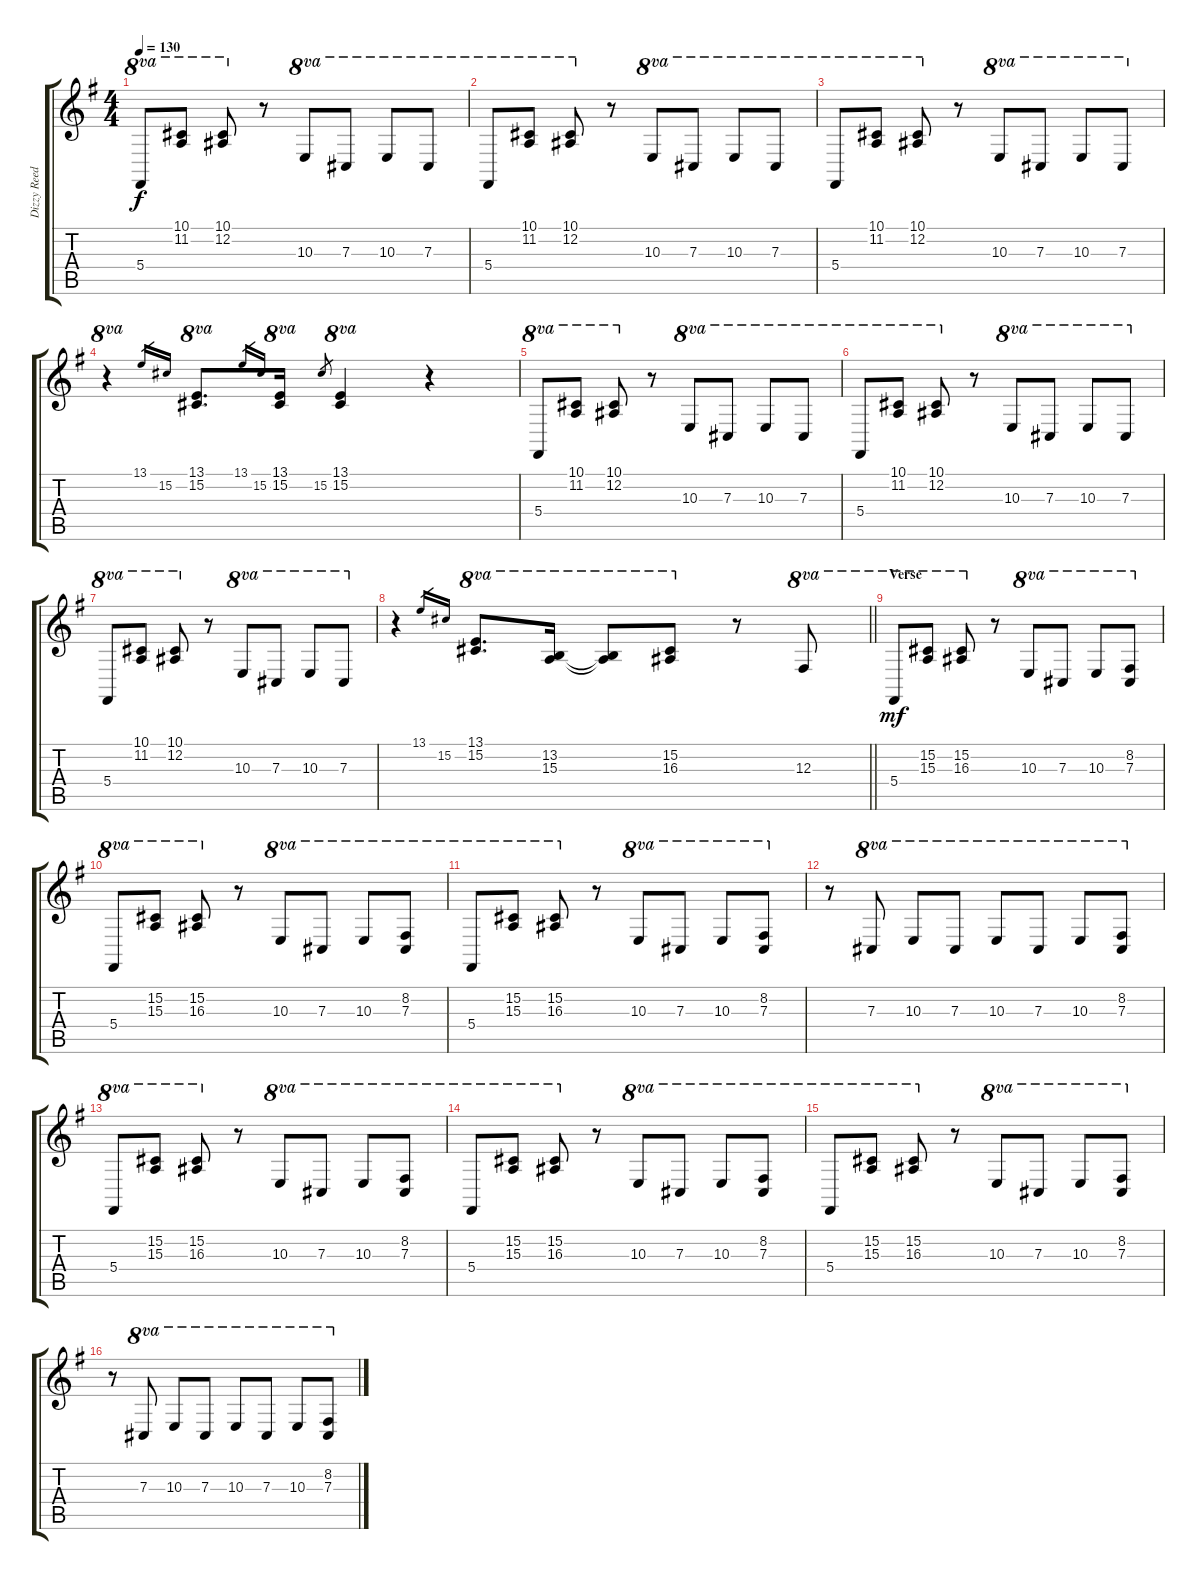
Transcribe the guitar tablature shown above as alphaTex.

\track ("Dizzy Reed - Piano" "Dizzy Reed") {instrument acousticgrandpiano}
\staff {score tabs}
\tuning (Eb4 Bb3 Gb3 Db3 Ab2 Eb2) {hide}
\ts (4 4)
\tempo 130
\clef g2
\ks g
5.4.8{ot 8va dy f} (10.1 11.2).8{ot 8va} (10.1 12.2).8{ot 8va} r.8 10.3.8{ot 8va} 7.3.8{ot 8va} 10.3.8{ot 8va} 7.3.8{ot 8va} |
5.4.8{ot 8va} (10.1 11.2).8{ot 8va} (10.1 12.2).8{ot 8va} r.8 10.3.8{ot 8va} 7.3.8{ot 8va} 10.3.8{ot 8va} 7.3.8{ot 8va} |
5.4.8{ot 8va} (10.1 11.2).8{ot 8va} (10.1 12.2).8{ot 8va} r.8 10.3.8{ot 8va} 7.3.8{ot 8va} 10.3.8{ot 8va} 7.3.8{ot 8va} |
r.4{ot 8va} 13.1.16{gr} 15.2.16{gr} (13.1 15.2).8{d ot 8va} 13.1.16{gr} 15.2.16{gr} (13.1 15.2).16{ot 8va} 15.2.8{gr} (13.1 15.2).4{ot 8va} r.4 |
5.4.8{ot 8va} (10.1 11.2).8{ot 8va} (10.1 12.2).8{ot 8va} r.8 10.3.8{ot 8va} 7.3.8{ot 8va} 10.3.8{ot 8va} 7.3.8{ot 8va} |
5.4.8{ot 8va} (10.1 11.2).8{ot 8va} (10.1 12.2).8{ot 8va} r.8 10.3.8{ot 8va} 7.3.8{ot 8va} 10.3.8{ot 8va} 7.3.8{ot 8va} |
5.4.8{ot 8va} (10.1 11.2).8{ot 8va} (10.1 12.2).8{ot 8va} r.8 10.3.8{ot 8va} 7.3.8{ot 8va} 10.3.8{ot 8va} 7.3.8{ot 8va} |
\barLineRight lightlight
r.4 13.1.16{gr} 15.2.16{gr} (13.1 15.2).8{d ot 8va} (13.2 15.3).16{ot 8va} (13.2{t} 15.3{t}).8{ot 8va} (15.2 16.3).8{ot 8va} r.8 12.3.8{ot 8va} |
\section ("" "Verse")
5.4.8{ot 8va dy mf} (15.2 15.3).8{ot 8va} (15.2 16.3).8{ot 8va} r.8 10.3.8{ot 8va} 7.3.8{ot 8va} 10.3.8{ot 8va} (8.2 7.3).8{ot 8va} |
5.4.8{ot 8va} (15.2 15.3).8{ot 8va} (15.2 16.3).8{ot 8va} r.8 10.3.8{ot 8va} 7.3.8{ot 8va} 10.3.8{ot 8va} (8.2 7.3).8{ot 8va} |
5.4.8{ot 8va} (15.2 15.3).8{ot 8va} (15.2 16.3).8{ot 8va} r.8 10.3.8{ot 8va} 7.3.8{ot 8va} 10.3.8{ot 8va} (8.2 7.3).8{ot 8va} |
r.8 7.3.8{ot 8va} 10.3.8{ot 8va} 7.3.8{ot 8va} 10.3.8{ot 8va} 7.3.8{ot 8va} 10.3.8{ot 8va} (8.2 7.3).8{ot 8va} |
5.4.8{ot 8va} (15.2 15.3).8{ot 8va} (15.2 16.3).8{ot 8va} r.8 10.3.8{ot 8va} 7.3.8{ot 8va} 10.3.8{ot 8va} (8.2 7.3).8{ot 8va} |
5.4.8{ot 8va} (15.2 15.3).8{ot 8va} (15.2 16.3).8{ot 8va} r.8 10.3.8{ot 8va} 7.3.8{ot 8va} 10.3.8{ot 8va} (8.2 7.3).8{ot 8va} |
5.4.8{ot 8va} (15.2 15.3).8{ot 8va} (15.2 16.3).8{ot 8va} r.8 10.3.8{ot 8va} 7.3.8{ot 8va} 10.3.8{ot 8va} (8.2 7.3).8{ot 8va} |
r.8 7.3.8{ot 8va} 10.3.8{ot 8va} 7.3.8{ot 8va} 10.3.8{ot 8va} 7.3.8{ot 8va} 10.3.8{ot 8va} (8.2 7.3).8{ot 8va}
